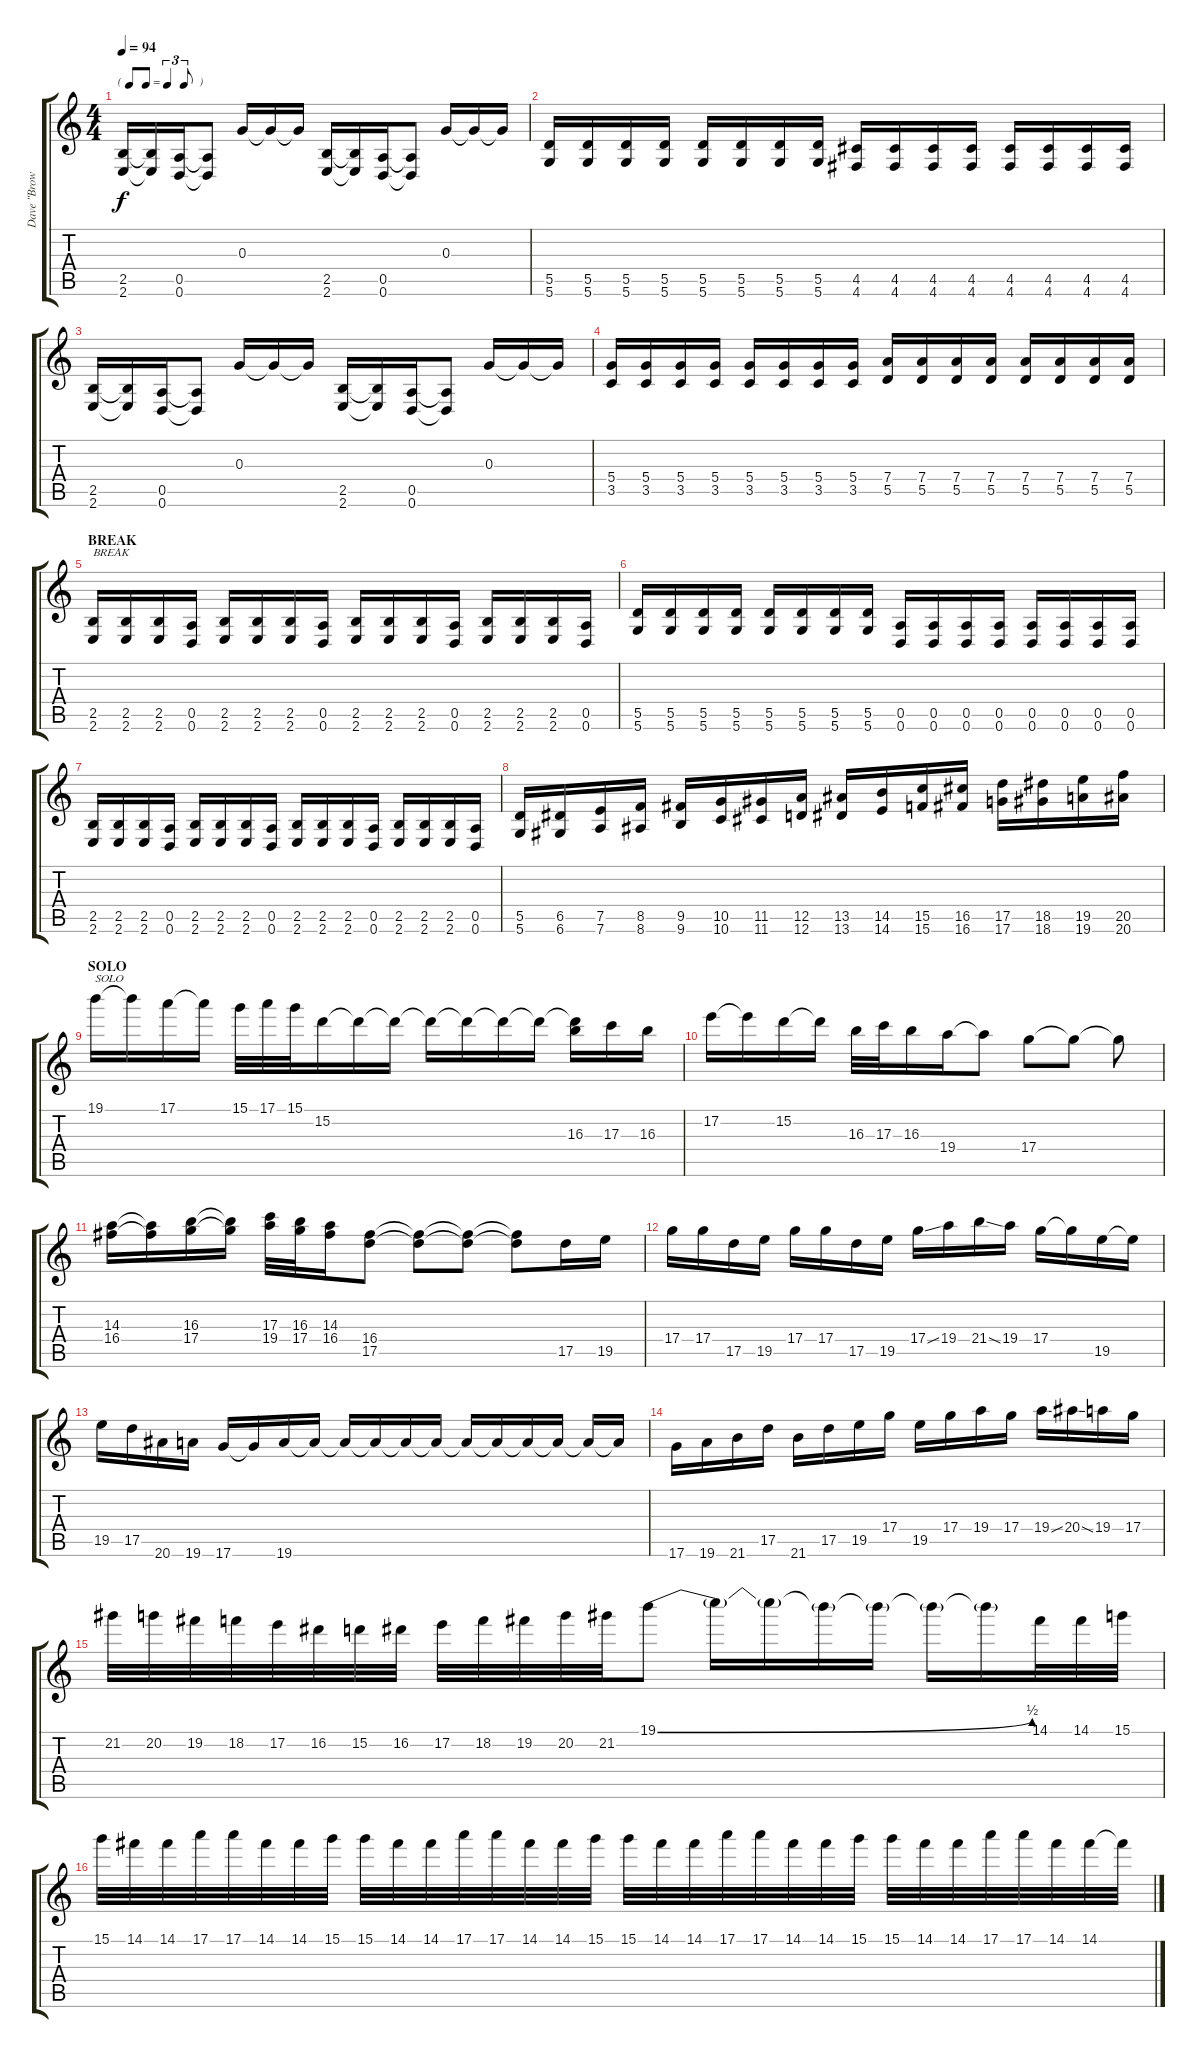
\track ("Dave \"Brown Sound\"            (gtr2)" "Dave \"Brow") {instrument distortionguitar}
\staff {score tabs}
\tuning (E4 B3 G3 D3 A2 D2) {hide}
\ts (4 4)
\tf triplet8th
\tempo 94
\clef g2
\ks c
(2.5 2.6).16{dy f} (2.5{t} 2.6{t}).16 (0.5 0.6).16 (0.5{t} 0.6{t}).8 0.3.16 0.3{t}.16 0.3{t}.16 (2.5 2.6).16 (2.5{t} 2.6{t}).16 (0.5 0.6).16 (0.5{t} 0.6{t}).8 0.3.16 0.3{t}.16 0.3{t}.16 |
(5.5 5.6).16 (5.5 5.6).16 (5.5 5.6).16 (5.5 5.6).16 (5.5 5.6).16 (5.5 5.6).16 (5.5 5.6).16 (5.5 5.6).16 (4.5 4.6).16 (4.5 4.6).16 (4.5 4.6).16 (4.5 4.6).16 (4.5 4.6).16 (4.5 4.6).16 (4.5 4.6).16 (4.5 4.6).16 |
(2.5 2.6).16 (2.5{t} 2.6{t}).16 (0.5 0.6).16 (0.5{t} 0.6{t}).8 0.3.16 0.3{t}.16 0.3{t}.16 (2.5 2.6).16 (2.5{t} 2.6{t}).16 (0.5 0.6).16 (0.5{t} 0.6{t}).8 0.3.16 0.3{t}.16 0.3{t}.16 |
(5.4 3.5).16 (5.4 3.5).16 (5.4 3.5).16 (5.4 3.5).16 (5.4 3.5).16 (5.4 3.5).16 (5.4 3.5).16 (5.4 3.5).16 (7.4 5.5).16 (7.4 5.5).16 (7.4 5.5).16 (7.4 5.5).16 (7.4 5.5).16 (7.4 5.5).16 (7.4 5.5).16 (7.4 5.5).16 |
\section ("" "BREAK")
(2.5 2.6).16{txt "BREAK"} (2.5 2.6).16 (2.5 2.6).16 (0.5 0.6).16 (2.5 2.6).16 (2.5 2.6).16 (2.5 2.6).16 (0.5 0.6).16 (2.5 2.6).16 (2.5 2.6).16 (2.5 2.6).16 (0.5 0.6).16 (2.5 2.6).16 (2.5 2.6).16 (2.5 2.6).16 (0.5 0.6).16 |
(5.5 5.6).16 (5.5 5.6).16 (5.5 5.6).16 (5.5 5.6).16 (5.5 5.6).16 (5.5 5.6).16 (5.5 5.6).16 (5.5 5.6).16 (0.5 0.6).16 (0.5 0.6).16 (0.5 0.6).16 (0.5 0.6).16 (0.5 0.6).16 (0.5 0.6).16 (0.5 0.6).16 (0.5 0.6).16 |
(2.5 2.6).16 (2.5 2.6).16 (2.5 2.6).16 (0.5 0.6).16 (2.5 2.6).16 (2.5 2.6).16 (2.5 2.6).16 (0.5 0.6).16 (2.5 2.6).16 (2.5 2.6).16 (2.5 2.6).16 (0.5 0.6).16 (2.5 2.6).16 (2.5 2.6).16 (2.5 2.6).16 (0.5 0.6).16 |
(5.5 5.6).16 (6.5 6.6).16 (7.5 7.6).16 (8.5 8.6).16 (9.5 9.6).16 (10.5 10.6).16 (11.5 11.6).16 (12.5 12.6).16 (13.5 13.6).16 (14.5 14.6).16 (15.5 15.6).16 (16.5 16.6).16 (17.5 17.6).16 (18.5 18.6).16 (19.5 19.6).16 (20.5 20.6).16 |
\section ("" "SOLO")
19.1.16{txt "SOLO"} 19.1{t}.16 17.1.16 17.1{t}.16 15.1.32 17.1.32 15.1.32 15.2.16 15.2{t}.16 15.2{t}.16 15.2{t}.16 15.2{t}.16 15.2{t}.16 15.2{t}.16 (15.2{t} 16.3).16 17.3.16 16.3.16 |
17.2.16 17.2{t}.16 15.2.16 15.2{t}.16 16.3.32 17.3.32 16.3.16 19.4.16 19.4{t}.8 17.4.8 17.4{t}.8 17.4{t}.8 |
(14.3 16.4).16 (14.3{t} 16.4{t}).16 (16.3 17.4).16 (16.3{t} 17.4{t}).16 (17.3 19.4).32 (16.3 17.4).32 (14.3 16.4).16 (16.4 17.5).8 (16.4{t} 17.5{t}).8 (16.4{t} 17.5{t}).8 (16.4{t} 17.5{t}).8 17.5.16 19.5.16 |
17.4.16 17.4.16 17.5.16 19.5.16 17.4.16 17.4.16 17.5.16 19.5.16 17.4{ss}.16 19.4.16 21.4{ss}.16 19.4.16 17.4.16 17.4{t}.16 19.5.16 19.5{t}.16 |
19.5.16 17.5.16 20.6.16 19.6.16 17.6.16 17.6{t}.16 19.6.16 19.6{t}.16 19.6{t}.16 19.6{t}.16 19.6{t}.16 19.6{t}.16 19.6{t}.16 19.6{t}.16 19.6{t}.16 19.6{t}.16 19.6{t}.16 19.6{t}.16 |
17.6.16 19.6.16 21.6.16 17.5.16 21.6.16 17.5.16 19.5.16 17.4.16 19.5.16 17.4.16 19.4.16 17.4.16 19.4{ss}.16 20.4{ss}.16 19.4.16 17.4.16 |
21.2.32 20.2.32 19.2.32 18.2.32 17.2.32 16.2.32 15.2.32 16.2.32 17.2.32 18.2.32 19.2.32 20.2.32 21.2.32 19.1{be (bend 0 0 60 2)}.8 19.1{t}.16 19.1{t}.16 19.1{t}.16 19.1{t}.16 19.1{t}.16 19.1{t}.16 14.1.32 14.1.32 15.1.32 |
15.1.32 14.1.32 14.1.32 17.1.32 17.1.32 14.1.32 14.1.32 15.1.32 15.1.32 14.1.32 14.1.32 17.1.32 17.1.32 14.1.32 14.1.32 15.1.32 15.1.32 14.1.32 14.1.32 17.1.32 17.1.32 14.1.32 14.1.32 15.1.32 15.1.32 14.1.32 14.1.32 17.1.32 17.1.32 14.1.32 14.1.32 14.1{t}.32
